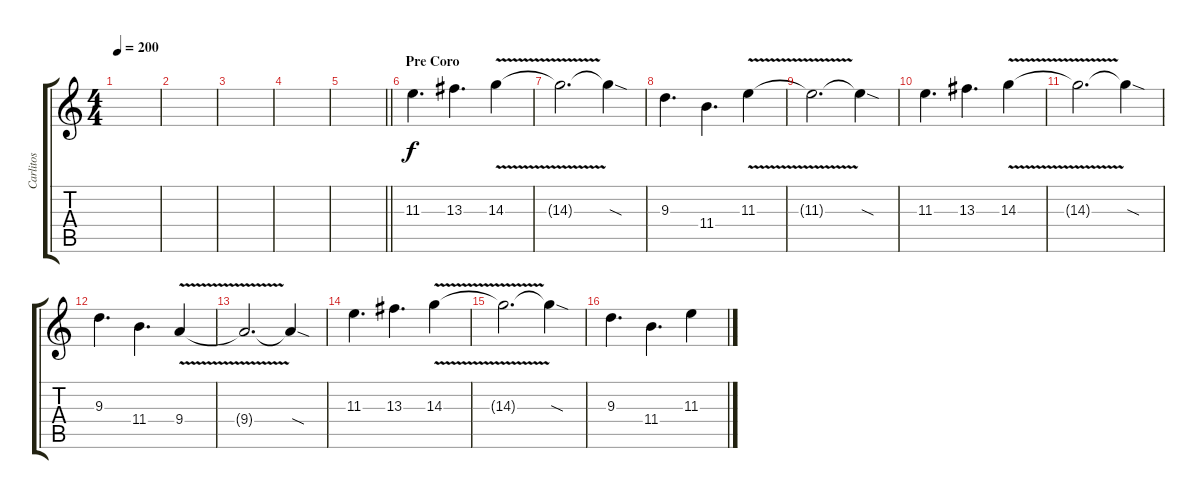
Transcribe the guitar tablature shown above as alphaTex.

\track ("Carlitos" "Carlitos") {instrument distortionguitar}
\staff {score tabs}
\tuning (D4 A3 F3 C3 G2 D2) {hide}
\ts (4 4)
\tempo 200
\clef g2
\ks c
|
|
|
|
\barLineRight lightlight
|
\section ("" "Pre Coro")
11.3.4{d} 13.3.4{d} 14.3{v}.4 |
14.3{t}.2{d} 14.3{sod t}.4 |
9.3.4{d} 11.4.4{d} 11.3{v}.4 |
11.3{t}.2{d} 11.3{sod t}.4 |
11.3.4{d} 13.3.4{d} 14.3{v}.4 |
14.3{t}.2{d} 14.3{sod t}.4 |
9.3.4{d} 11.4.4{d} 9.4{v}.4 |
9.4{t}.2{d} 9.4{sod t}.4 |
11.3.4{d} 13.3.4{d} 14.3{v}.4 |
14.3{t}.2{d} 14.3{sod t}.4 |
9.3.4{d} 11.4.4{d} 11.3.4
